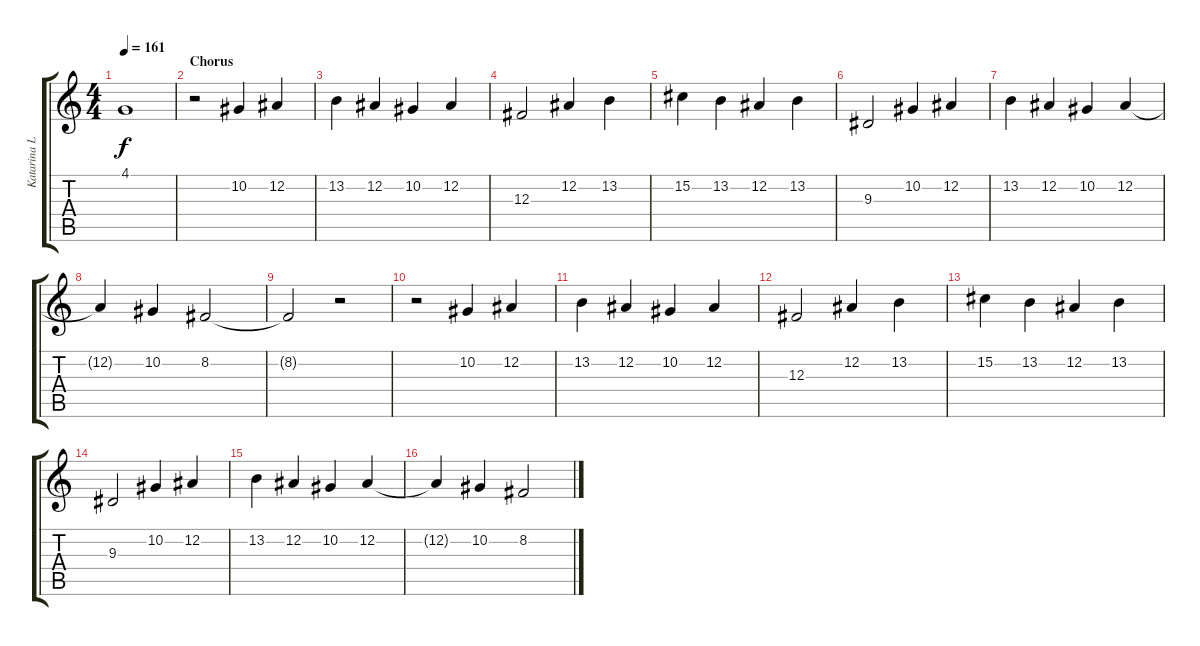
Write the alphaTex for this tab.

\track ("Katarina Lilja" "Katarina L") {instrument altosax}
\staff {score tabs}
\tuning (Eb4 Bb3 Gb3 Db3 Ab2 Eb2) {hide}
\ts (4 4)
\tempo 161
\clef g2
\ks c
4.1{t}.1{dy f} |
\section ("" "Chorus")
r.2 10.2.4 12.2.4 |
13.2.4 12.2.4 10.2.4 12.2.4 |
12.3.2 12.2.4 13.2.4 |
15.2.4 13.2.4 12.2.4 13.2.4 |
9.3.2 10.2.4 12.2.4 |
13.2.4 12.2.4 10.2.4 12.2.4 |
12.2{t}.4 10.2.4 8.2.2 |
8.2{t}.2 r.2 |
r.2 10.2.4 12.2.4 |
13.2.4 12.2.4 10.2.4 12.2.4 |
12.3.2 12.2.4 13.2.4 |
15.2.4 13.2.4 12.2.4 13.2.4 |
9.3.2 10.2.4 12.2.4 |
13.2.4 12.2.4 10.2.4 12.2.4 |
12.2{t}.4 10.2.4 8.2.2
